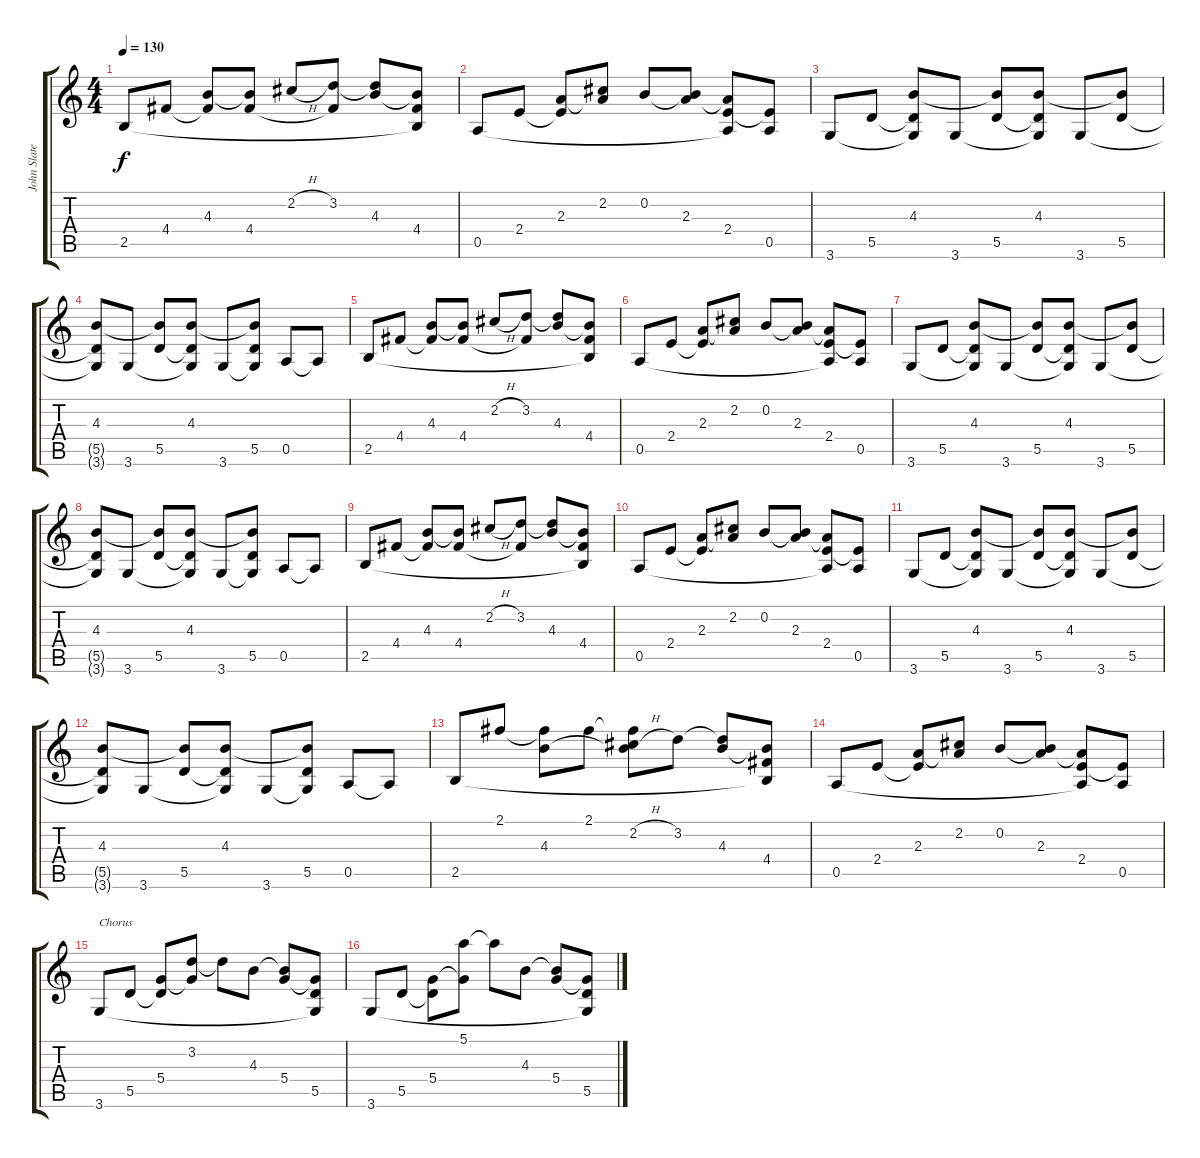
\track ("John Slater" "John Slate") {instrument acousticguitarsteel}
\staff {score tabs}
\tuning (E4 B3 G3 D3 A2 E2) {hide}
\ts (4 4)
\tempo 130
\clef g2
\ks c
2.5.8{dy f} 4.4.8 (4.3 4.4{t}).8 (4.3{t} 4.4).8 2.2{h}.8 (3.2 4.4{t}).8 (3.2{t} 4.3).8 (4.3{t} 4.4 2.5{t}).8 |
0.5.8 2.4.8 (2.3 2.4{t}).8 (2.2 2.3{t}).8 0.2.8 (0.2{t} 2.3).8 (2.3{t} 2.4 0.5{t}).8 (2.4{t} 0.5).8 |
3.6.8 5.5.8 (4.3 5.5{t} 3.6{t}).8 3.6.8 (4.3{t} 5.5).8 (4.3 5.5{t} 3.6{t}).8 3.6.8 (4.3{t} 5.5).8 |
(4.3 5.5{t} 3.6{t}).8 3.6.8 (4.3{t} 5.5).8 (4.3 5.5{t} 3.6{t}).8 3.6.8 (4.3{t} 5.5 3.6{t}).8 0.5.8 0.5{t}.8 |
2.5.8 4.4.8 (4.3 4.4{t}).8 (4.3{t} 4.4).8 2.2{h}.8 (3.2 4.4{t}).8 (3.2{t} 4.3).8 (4.3{t} 4.4 2.5{t}).8 |
0.5.8 2.4.8 (2.3 2.4{t}).8 (2.2 2.3{t}).8 0.2.8 (0.2{t} 2.3).8 (2.3{t} 2.4 0.5{t}).8 (2.4{t} 0.5).8 |
3.6.8 5.5.8 (4.3 5.5{t} 3.6{t}).8 3.6.8 (4.3{t} 5.5).8 (4.3 5.5{t} 3.6{t}).8 3.6.8 (4.3{t} 5.5).8 |
(4.3 5.5{t} 3.6{t}).8 3.6.8 (4.3{t} 5.5).8 (4.3 5.5{t} 3.6{t}).8 3.6.8 (4.3{t} 5.5 3.6{t}).8 0.5.8 0.5{t}.8 |
2.5.8 4.4.8 (4.3 4.4{t}).8 (4.3{t} 4.4).8 2.2{h}.8 (3.2 4.4{t}).8 (3.2{t} 4.3).8 (4.3{t} 4.4 2.5{t}).8 |
0.5.8 2.4.8 (2.3 2.4{t}).8 (2.2 2.3{t}).8 0.2.8 (0.2{t} 2.3).8 (2.3{t} 2.4 0.5{t}).8 (2.4{t} 0.5).8 |
3.6.8 5.5.8 (4.3 5.5{t} 3.6{t}).8 3.6.8 (4.3{t} 5.5).8 (4.3 5.5{t} 3.6{t}).8 3.6.8 (4.3{t} 5.5).8 |
(4.3 5.5{t} 3.6{t}).8 3.6.8 (4.3{t} 5.5).8 (4.3 5.5{t} 3.6{t}).8 3.6.8 (4.3{t} 5.5 3.6{t}).8 0.5.8 0.5{t}.8 |
2.5.8 2.1.8 (2.1{t} 4.3).8 2.1.8 (2.1{t} 2.2{h} 4.3{t}).8 3.2.8 (3.2{t} 4.3).8 (4.3{t} 4.4 2.5{t}).8 |
0.5.8 2.4.8 (2.3 2.4{t}).8 (2.2 2.3{t}).8 0.2.8 (0.2{t} 2.3).8 (2.3{t} 2.4 0.5{t}).8 (2.4{t} 0.5).8 |
3.6.8{txt "Chorus"} 5.5.8 (5.4 5.5{t}).8 (3.2 5.4{t}).8 3.2{t}.8 4.3.8 (4.3{t} 5.4).8 (5.4{t} 5.5 3.6{t}).8 |
3.6.8 5.5.8 (5.4 5.5{t}).8 (5.1 5.4{t}).8 5.1{t}.8 4.3.8 (4.3{t} 5.4).8 (5.4{t} 5.5 3.6{t}).8
